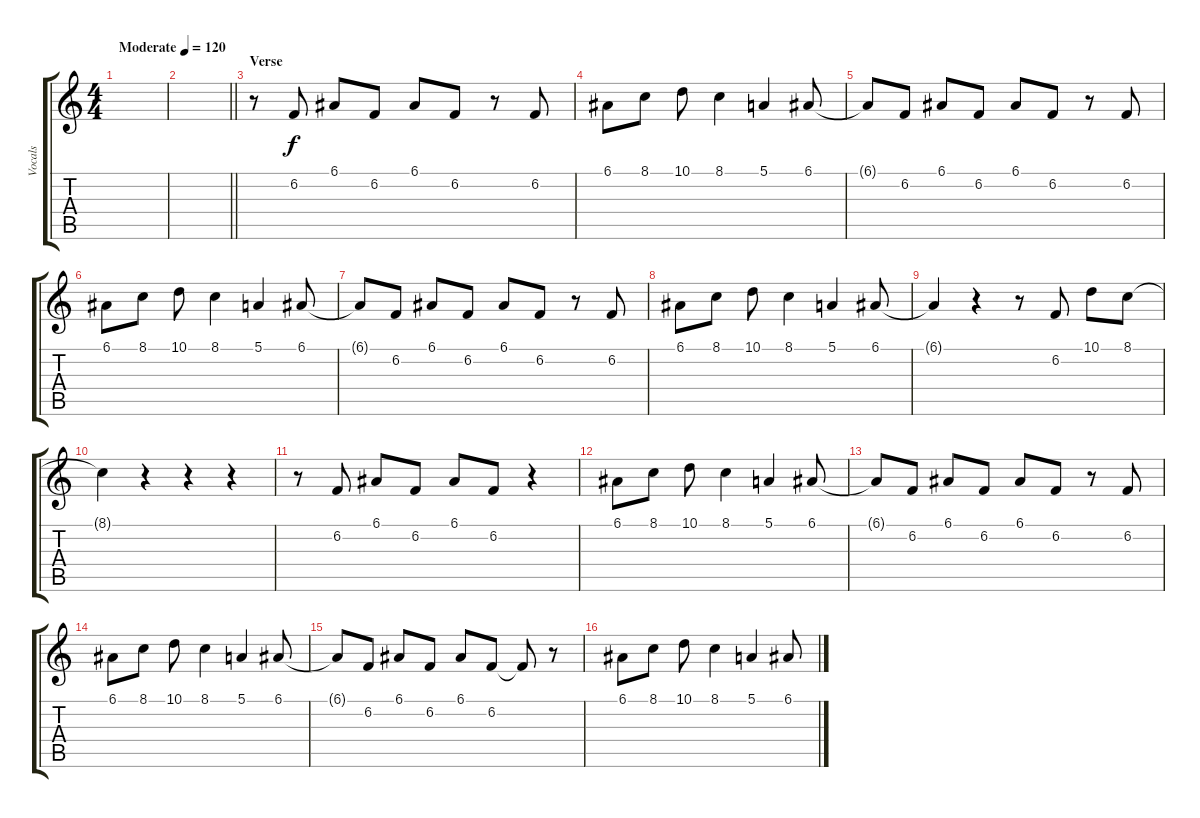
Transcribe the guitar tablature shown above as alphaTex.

\track ("Vocals" "Vocals") {instrument altosax}
\staff {score tabs}
\tuning (E4 B3 G3 D3 A2 E2) {hide}
\ts (4 4)
\tempo (120 "Moderate")
\clef g2
\ks c
|
\barLineRight lightlight
|
\section ("" "Verse")
r.8{volume 12 balance 6} 6.2.8 6.1.8 6.2.8 6.1.8 6.2.8 r.8 6.2.8 |
6.1.8 8.1.8 10.1.8 8.1.4 5.1.4 6.1.8 |
6.1{t}.8 6.2.8 6.1.8 6.2.8 6.1.8 6.2.8 r.8 6.2.8 |
6.1.8 8.1.8 10.1.8 8.1.4 5.1.4 6.1.8 |
6.1{t}.8 6.2.8 6.1.8 6.2.8 6.1.8 6.2.8 r.8 6.2.8 |
6.1.8 8.1.8 10.1.8 8.1.4 5.1.4 6.1.8 |
6.1{t}.4 r.4 r.8 6.2.8 10.1.8 8.1.8 |
8.1{t}.4 r.4 r.4 r.4 |
r.8 6.2.8 6.1.8 6.2.8 6.1.8 6.2.8 r.4 |
6.1.8 8.1.8 10.1.8 8.1.4 5.1.4 6.1.8 |
6.1{t}.8 6.2.8 6.1.8 6.2.8 6.1.8 6.2.8 r.8 6.2.8 |
6.1.8 8.1.8 10.1.8 8.1.4 5.1.4 6.1.8 |
6.1{t}.8 6.2.8 6.1.8 6.2.8 6.1.8 6.2.8 6.2{t}.8 r.8 |
6.1.8 8.1.8 10.1.8 8.1.4 5.1.4 6.1.8
